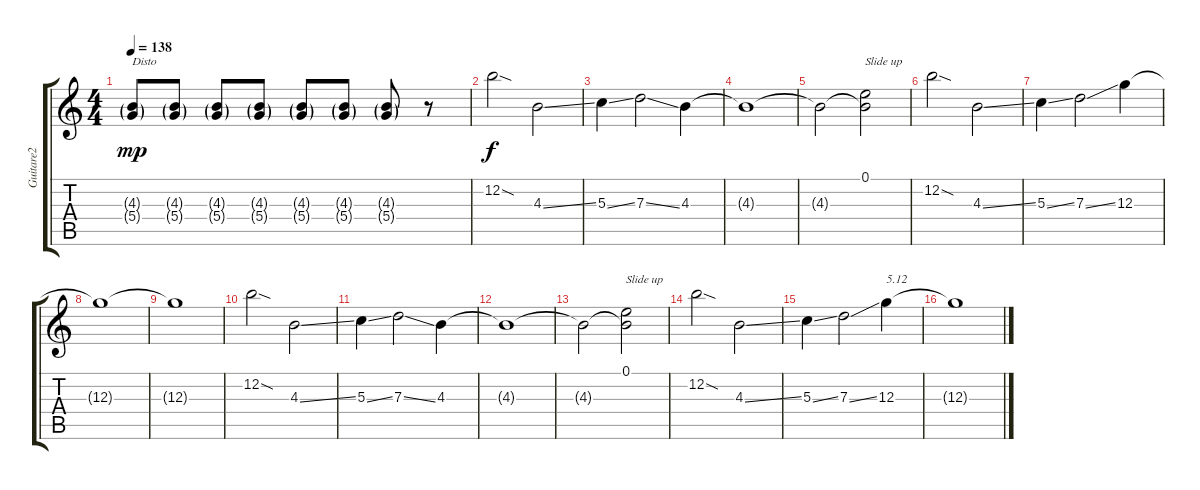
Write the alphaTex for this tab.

\track ("Guitare2" "Guitare2") {instrument electricguitarclean}
\staff {score tabs}
\tuning (E4 B3 G3 D3 A2 E2) {hide}
\ts (4 4)
\tempo 138
\clef g2
\ks c
(4.3{g} 5.4{g}).8{txt "Disto" dy mp instrument distortionguitar} (4.3{g} 5.4{g}).8 (4.3{g} 5.4{g}).8 (4.3{g} 5.4{g}).8 (4.3{g} 5.4{g}).8 (4.3{g} 5.4{g}).8 (4.3{g} 5.4{g}).8 r.8 |
12.2{sod}.2{dy f} 4.3{ss}.2 |
5.3{ss}.4 7.3{ss}.2 4.3.4 |
4.3{t}.1 |
4.3{t}.2 (0.1 4.3{t}).2{txt "Slide up"} |
12.2{sod}.2 4.3{ss}.2 |
5.3{ss}.4 7.3{ss}.2 12.3.4 |
12.3{t}.1 |
12.3{t}.1 |
12.2{sod}.2 4.3{ss}.2 |
5.3{ss}.4 7.3{ss}.2 4.3.4 |
4.3{t}.1 |
4.3{t}.2 (0.1 4.3{t}).2{txt "Slide up"} |
12.2{sod}.2 4.3{ss}.2 |
5.3{ss}.4 7.3{ss}.2 12.3.4{txt "5.12"} |
12.3{t}.1
